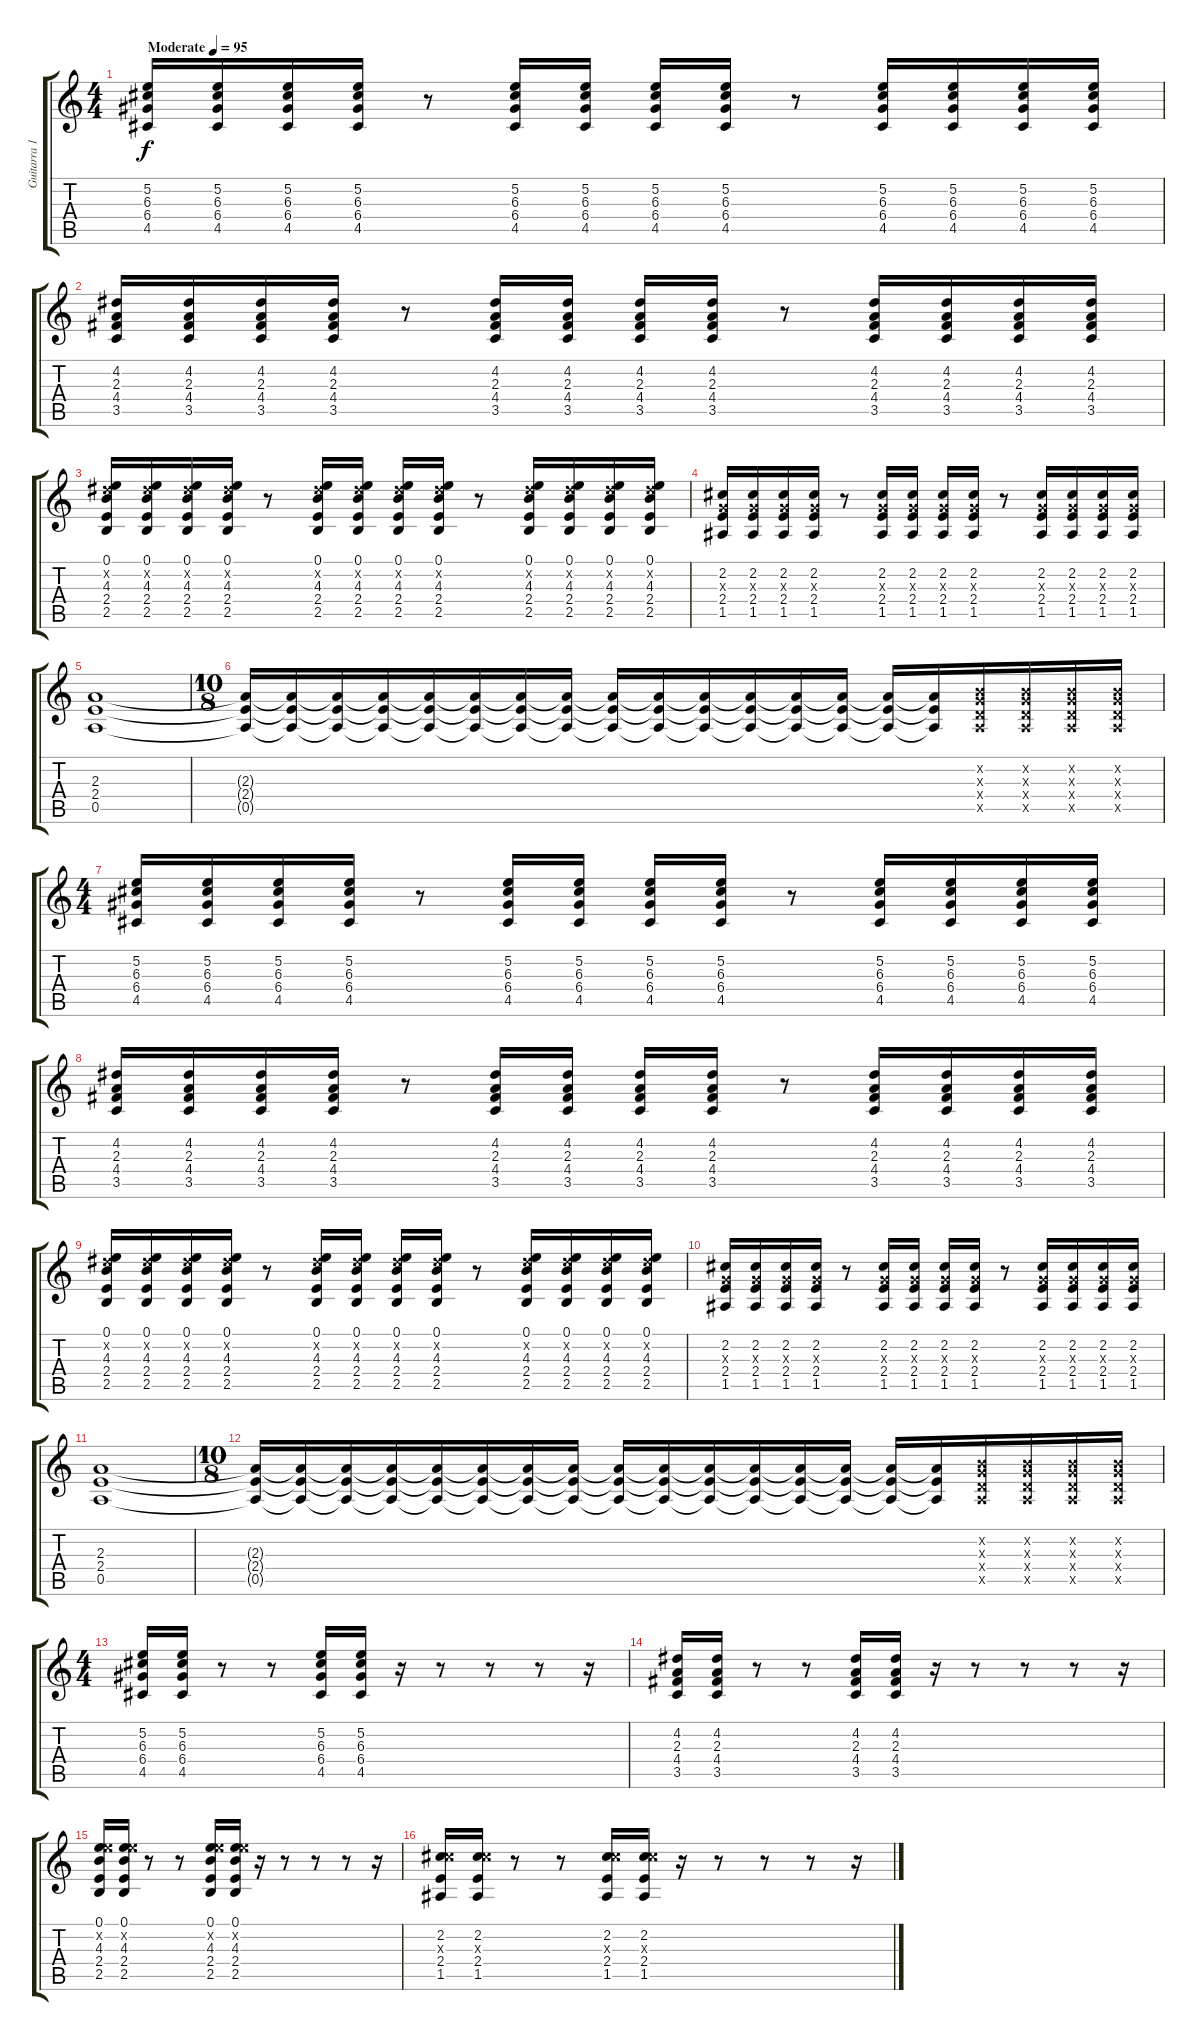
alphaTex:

\track ("Guitarra 1" "Guitarra 1") {instrument distortionguitar}
\staff {score tabs}
\tuning (E4 B3 G3 D3 A2 E2) {hide}
\ts (4 4)
\tempo (95 "Moderate")
\clef g2
\ks c
(5.2 6.3 6.4 4.5).16{dy f instrument distortionguitar} (5.2 6.3 6.4 4.5).16 (5.2 6.3 6.4 4.5).16 (5.2 6.3 6.4 4.5).16 r.8 (5.2 6.3 6.4 4.5).16 (5.2 6.3 6.4 4.5).16 (5.2 6.3 6.4 4.5).16 (5.2 6.3 6.4 4.5).16 r.8 (5.2 6.3 6.4 4.5).16 (5.2 6.3 6.4 4.5).16 (5.2 6.3 6.4 4.5).16 (5.2 6.3 6.4 4.5).16 |
(4.2 2.3 4.4 3.5).16 (4.2 2.3 4.4 3.5).16 (4.2 2.3 4.4 3.5).16 (4.2 2.3 4.4 3.5).16 r.8 (4.2 2.3 4.4 3.5).16 (4.2 2.3 4.4 3.5).16 (4.2 2.3 4.4 3.5).16 (4.2 2.3 4.4 3.5).16 r.8 (4.2 2.3 4.4 3.5).16 (4.2 2.3 4.4 3.5).16 (4.2 2.3 4.4 3.5).16 (4.2 2.3 4.4 3.5).16 |
(0.1 4.2{x} 4.3 2.4 2.5).16 (0.1 4.2{x} 4.3 2.4 2.5).16 (0.1 4.2{x} 4.3 2.4 2.5).16 (0.1 4.2{x} 4.3 2.4 2.5).16 r.8 (0.1 4.2{x} 4.3 2.4 2.5).16 (0.1 4.2{x} 4.3 2.4 2.5).16 (0.1 4.2{x} 4.3 2.4 2.5).16 (0.1 4.2{x} 4.3 2.4 2.5).16 r.8 (0.1 4.2{x} 4.3 2.4 2.5).16 (0.1 4.2{x} 4.3 2.4 2.5).16 (0.1 4.2{x} 4.3 2.4 2.5).16 (0.1 4.2{x} 4.3 2.4 2.5).16 |
(2.2 0.3{x} 2.4 1.5).16 (2.2 0.3{x} 2.4 1.5).16 (2.2 0.3{x} 2.4 1.5).16 (2.2 0.3{x} 2.4 1.5).16 r.8 (2.2 0.3{x} 2.4 1.5).16 (2.2 0.3{x} 2.4 1.5).16 (2.2 0.3{x} 2.4 1.5).16 (2.2 0.3{x} 2.4 1.5).16 r.8 (2.2 0.3{x} 2.4 1.5).16 (2.2 0.3{x} 2.4 1.5).16 (2.2 0.3{x} 2.4 1.5).16 (2.2 0.3{x} 2.4 1.5).16 |
(2.3 2.4 0.5).1 |
\ts (10 8)
(2.3{t} 2.4{t} 0.5{t}).16 (2.3{t} 2.4{t} 0.5{t}).16 (2.3{t} 2.4{t} 0.5{t}).16 (2.3{t} 2.4{t} 0.5{t}).16 (2.3{t} 2.4{t} 0.5{t}).16 (2.3{t} 2.4{t} 0.5{t}).16 (2.3{t} 2.4{t} 0.5{t}).16 (2.3{t} 2.4{t} 0.5{t}).16 (2.3{t} 2.4{t} 0.5{t}).16 (2.3{t} 2.4{t} 0.5{t}).16 (2.3{t} 2.4{t} 0.5{t}).16 (2.3{t} 2.4{t} 0.5{t}).16 (2.3{t} 2.4{t} 0.5{t}).16 (2.3{t} 2.4{t} 0.5{t}).16 (2.3{t} 2.4{t} 0.5{t}).16 (2.3{t} 2.4{t} 0.5{t}).16 (0.2{x} 0.3{x} 0.4{x} 0.5{x}).16 (0.2{x} 0.3{x} 0.4{x} 0.5{x}).16 (0.2{x} 0.3{x} 0.4{x} 0.5{x}).16 (0.2{x} 0.3{x} 0.4{x} 0.5{x}).16 |
\ts (4 4)
(5.2 6.3 6.4 4.5).16 (5.2 6.3 6.4 4.5).16 (5.2 6.3 6.4 4.5).16 (5.2 6.3 6.4 4.5).16 r.8 (5.2 6.3 6.4 4.5).16 (5.2 6.3 6.4 4.5).16 (5.2 6.3 6.4 4.5).16 (5.2 6.3 6.4 4.5).16 r.8 (5.2 6.3 6.4 4.5).16 (5.2 6.3 6.4 4.5).16 (5.2 6.3 6.4 4.5).16 (5.2 6.3 6.4 4.5).16 |
(4.2 2.3 4.4 3.5).16 (4.2 2.3 4.4 3.5).16 (4.2 2.3 4.4 3.5).16 (4.2 2.3 4.4 3.5).16 r.8 (4.2 2.3 4.4 3.5).16 (4.2 2.3 4.4 3.5).16 (4.2 2.3 4.4 3.5).16 (4.2 2.3 4.4 3.5).16 r.8 (4.2 2.3 4.4 3.5).16 (4.2 2.3 4.4 3.5).16 (4.2 2.3 4.4 3.5).16 (4.2 2.3 4.4 3.5).16 |
(0.1 4.2{x} 4.3 2.4 2.5).16 (0.1 4.2{x} 4.3 2.4 2.5).16 (0.1 4.2{x} 4.3 2.4 2.5).16 (0.1 4.2{x} 4.3 2.4 2.5).16 r.8 (0.1 4.2{x} 4.3 2.4 2.5).16 (0.1 4.2{x} 4.3 2.4 2.5).16 (0.1 4.2{x} 4.3 2.4 2.5).16 (0.1 4.2{x} 4.3 2.4 2.5).16 r.8 (0.1 4.2{x} 4.3 2.4 2.5).16 (0.1 4.2{x} 4.3 2.4 2.5).16 (0.1 4.2{x} 4.3 2.4 2.5).16 (0.1 4.2{x} 4.3 2.4 2.5).16 |
(2.2 0.3{x} 2.4 1.5).16 (2.2 0.3{x} 2.4 1.5).16 (2.2 0.3{x} 2.4 1.5).16 (2.2 0.3{x} 2.4 1.5).16 r.8 (2.2 0.3{x} 2.4 1.5).16 (2.2 0.3{x} 2.4 1.5).16 (2.2 0.3{x} 2.4 1.5).16 (2.2 0.3{x} 2.4 1.5).16 r.8 (2.2 0.3{x} 2.4 1.5).16 (2.2 0.3{x} 2.4 1.5).16 (2.2 0.3{x} 2.4 1.5).16 (2.2 0.3{x} 2.4 1.5).16 |
(2.3 2.4 0.5).1 |
\ts (10 8)
(2.3{t} 2.4{t} 0.5{t}).16 (2.3{t} 2.4{t} 0.5{t}).16 (2.3{t} 2.4{t} 0.5{t}).16 (2.3{t} 2.4{t} 0.5{t}).16 (2.3{t} 2.4{t} 0.5{t}).16 (2.3{t} 2.4{t} 0.5{t}).16 (2.3{t} 2.4{t} 0.5{t}).16 (2.3{t} 2.4{t} 0.5{t}).16 (2.3{t} 2.4{t} 0.5{t}).16 (2.3{t} 2.4{t} 0.5{t}).16 (2.3{t} 2.4{t} 0.5{t}).16 (2.3{t} 2.4{t} 0.5{t}).16 (2.3{t} 2.4{t} 0.5{t}).16 (2.3{t} 2.4{t} 0.5{t}).16 (2.3{t} 2.4{t} 0.5{t}).16 (2.3{t} 2.4{t} 0.5{t}).16 (0.2{x} 0.3{x} 0.4{x} 0.5{x}).16 (0.2{x} 0.3{x} 0.4{x} 0.5{x}).16 (0.2{x} 0.3{x} 0.4{x} 0.5{x}).16 (0.2{x} 0.3{x} 0.4{x} 0.5{x}).16 |
\ts (4 4)
(5.2 6.3 6.4 4.5).16 (5.2 6.3 6.4 4.5).16 r.8 r.8 (5.2 6.3 6.4 4.5).16 (5.2 6.3 6.4 4.5).16 r.16 r.8 r.8 r.8 r.16 |
(4.2 2.3 4.4 3.5).16 (4.2 2.3 4.4 3.5).16 r.8 r.8 (4.2 2.3 4.4 3.5).16 (4.2 2.3 4.4 3.5).16 r.16 r.8 r.8 r.8 r.16 |
(0.1 5.2{x} 4.3 2.4 2.5).16 (0.1 5.2{x} 4.3 2.4 2.5).16 r.8 r.8 (0.1 5.2{x} 4.3 2.4 2.5).16 (0.1 5.2{x} 4.3 2.4 2.5).16 r.16 r.8 r.8 r.8 r.16 |
(2.2 6.3{x} 2.4 1.5).16 (2.2 6.3{x} 2.4 1.5).16 r.8 r.8 (2.2 6.3{x} 2.4 1.5).16 (2.2 6.3{x} 2.4 1.5).16 r.16 r.8 r.8 r.8 r.16
